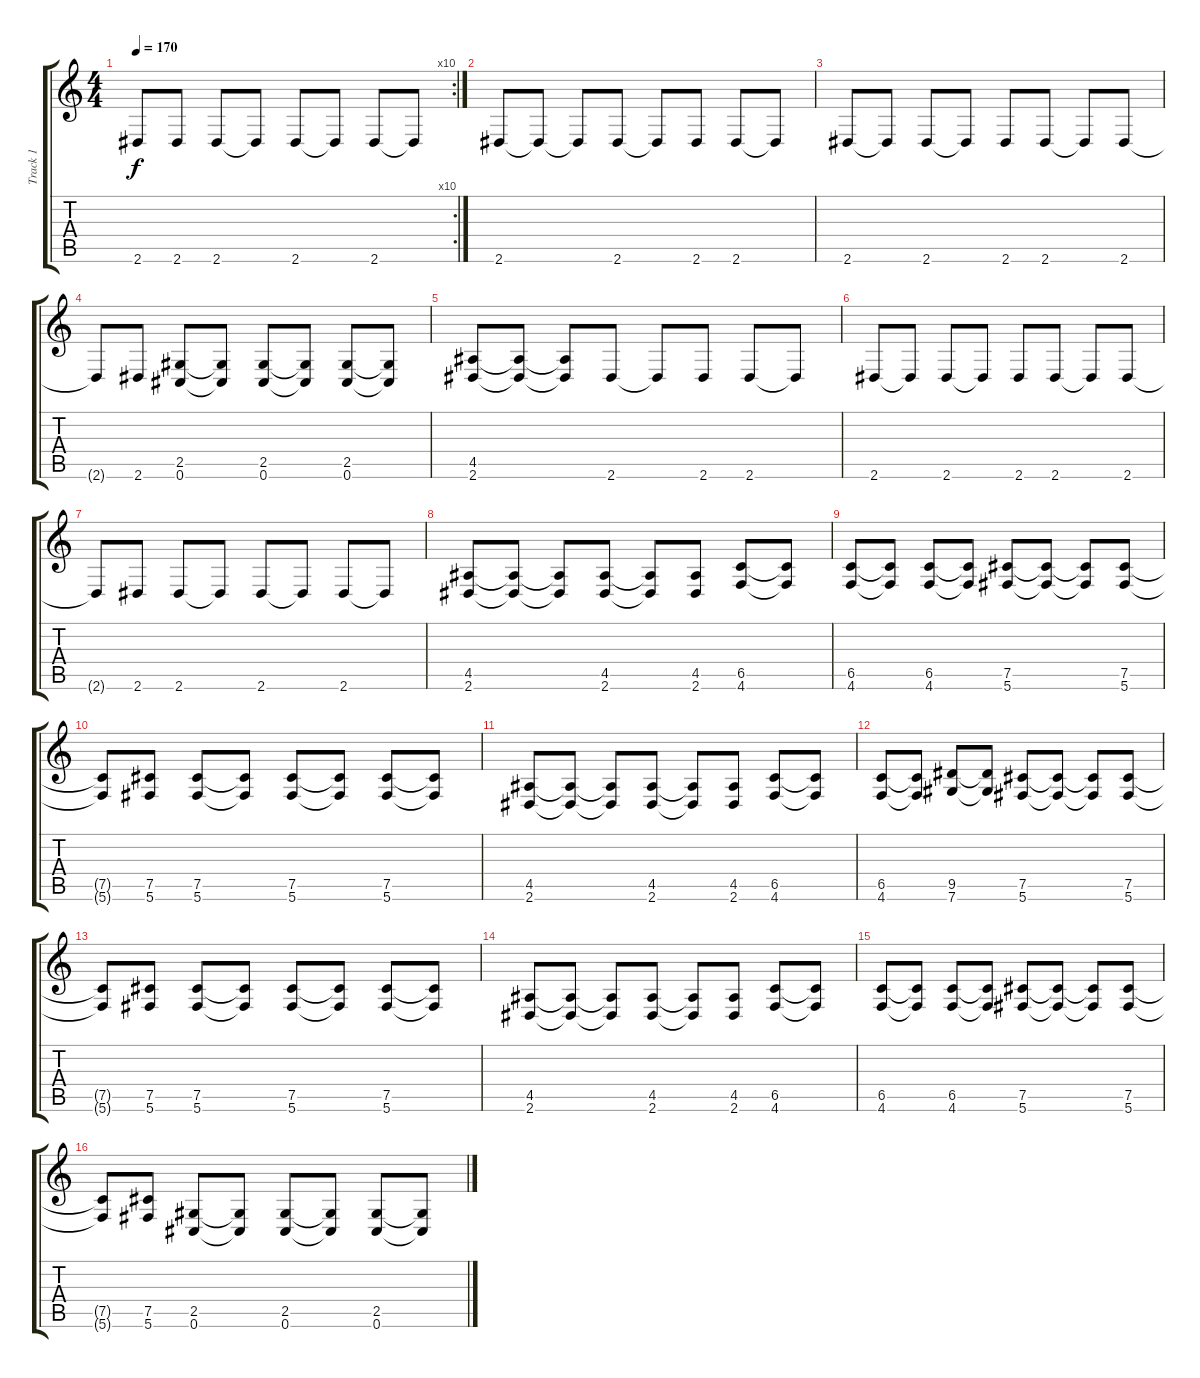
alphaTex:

\track ("Track 1" "Track 1") {instrument distortionguitar}
\staff {score tabs}
\tuning (Db4 Ab3 E3 B2 Gb2 Db2) {hide}
\rc 10
\ts (4 4)
\tempo 170
\clef g2
\ks c
2.6{t}.8{dy f} 2.6.8 2.6.8 2.6{t}.8 2.6.8 2.6{t}.8 2.6.8 2.6{t}.8 |
2.6.8 2.6{t}.8 2.6{t}.8 2.6.8 2.6{t}.8 2.6.8 2.6.8 2.6{t}.8 |
2.6.8 2.6{t}.8 2.6.8 2.6{t}.8 2.6.8 2.6.8 2.6{t}.8 2.6.8 |
2.6{t}.8 2.6.8 (2.5 0.6).8 (2.5{t} 0.6{t}).8 (2.5 0.6).8 (2.5{t} 0.6{t}).8 (2.5 0.6).8 (2.5{t} 0.6{t}).8 |
(4.5 2.6).8 (4.5{t} 2.6{t}).8 (4.5{t} 2.6{t}).8 2.6.8 2.6{t}.8 2.6.8 2.6.8 2.6{t}.8 |
2.6.8 2.6{t}.8 2.6.8 2.6{t}.8 2.6.8 2.6.8 2.6{t}.8 2.6.8 |
2.6{t}.8 2.6.8 2.6.8 2.6{t}.8 2.6.8 2.6{t}.8 2.6.8 2.6{t}.8 |
(4.5 2.6).8 (4.5{t} 2.6{t}).8 (4.5{t} 2.6{t}).8 (4.5 2.6).8 (4.5{t} 2.6{t}).8 (4.5 2.6).8 (6.5 4.6).8 (6.5{t} 4.6{t}).8 |
(6.5 4.6).8 (6.5{t} 4.6{t}).8 (6.5 4.6).8 (6.5{t} 4.6{t}).8 (7.5 5.6).8 (7.5{t} 5.6{t}).8 (7.5{t} 5.6{t}).8 (7.5 5.6).8 |
(7.5{t} 5.6{t}).8 (7.5 5.6).8 (7.5 5.6).8 (7.5{t} 5.6{t}).8 (7.5 5.6).8 (7.5{t} 5.6{t}).8 (7.5 5.6).8 (7.5{t} 5.6{t}).8 |
(4.5 2.6).8 (4.5{t} 2.6{t}).8 (4.5{t} 2.6{t}).8 (4.5 2.6).8 (4.5{t} 2.6{t}).8 (4.5 2.6).8 (6.5 4.6).8 (6.5{t} 4.6{t}).8 |
(6.5 4.6).8 (6.5{t} 4.6{t}).8 (9.5 7.6).8 (9.5{t} 7.6{t}).8 (7.5 5.6).8 (7.5{t} 5.6{t}).8 (7.5{t} 5.6{t}).8 (7.5 5.6).8 |
(7.5{t} 5.6{t}).8 (7.5 5.6).8 (7.5 5.6).8 (7.5{t} 5.6{t}).8 (7.5 5.6).8 (7.5{t} 5.6{t}).8 (7.5 5.6).8 (7.5{t} 5.6{t}).8 |
(4.5 2.6).8 (4.5{t} 2.6{t}).8 (4.5{t} 2.6{t}).8 (4.5 2.6).8 (4.5{t} 2.6{t}).8 (4.5 2.6).8 (6.5 4.6).8 (6.5{t} 4.6{t}).8 |
(6.5 4.6).8 (6.5{t} 4.6{t}).8 (6.5 4.6).8 (6.5{t} 4.6{t}).8 (7.5 5.6).8 (7.5{t} 5.6{t}).8 (7.5{t} 5.6{t}).8 (7.5 5.6).8 |
(7.5{t} 5.6{t}).8 (7.5 5.6).8 (2.5 0.6).8 (2.5{t} 0.6{t}).8 (2.5 0.6).8 (2.5{t} 0.6{t}).8 (2.5 0.6).8 (2.5{t} 0.6{t}).8
